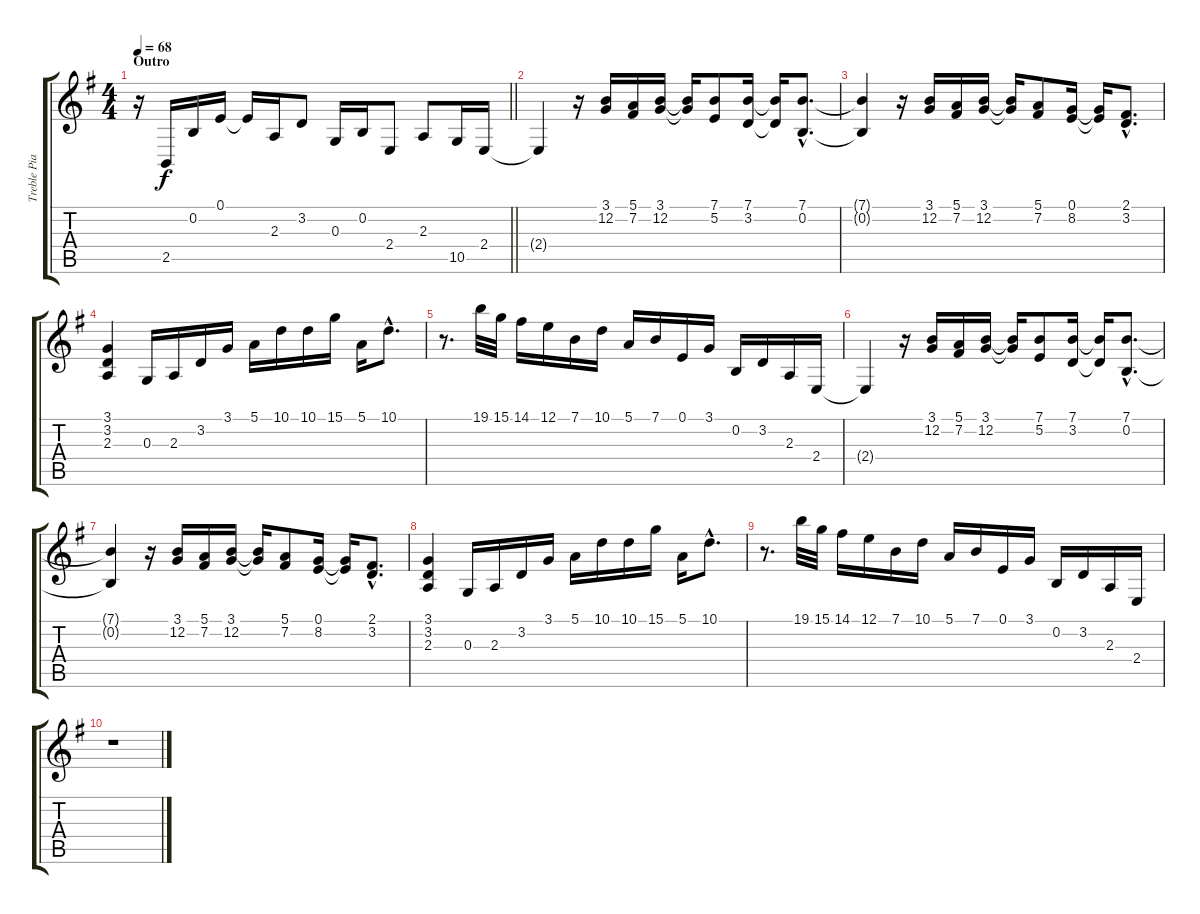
\track ("Treble Piano" "Treble Pia") {instrument acousticgrandpiano}
\staff {score tabs}
\tuning (E4 B3 G3 D3 A2 E2) {hide}
\ts (4 4)
\section ("" "Outro")
\tempo 68
\clef g2
\barLineRight lightlight
\ks g
r.16{dy f} 2.5.16 0.2.16 0.1.16 0.1{t}.16 2.3.16 3.2.8 0.3.16 0.2.16 2.4.8 2.3.8 10.5.16 2.4.16 |
2.4{t}.4 r.16 (3.1 12.2).16 (5.1 7.2).16 (3.1 12.2).16 (3.1{t} 12.2{t}).16 (7.1 5.2).8 (7.1 3.2).16 (7.1{t} 3.2{t}).16 (7.1{hac} 0.2{hac}).8{d} |
(7.1{t} 0.2{t}).4 r.16 (3.1 12.2).16 (5.1 7.2).16 (3.1 12.2).16 (3.1{t} 12.2{t}).16 (5.1 7.2).8 (0.1 8.2).16 (0.1{t} 8.2{t}).16 (2.1{hac} 3.2{hac}).8{d} |
(3.1 3.2 2.3).4 0.3.16 2.3.16 3.2.16 3.1.16 5.1.16 10.1.16 10.1.16 15.1.16 5.1.16 10.1{hac}.8{d} |
r.8{d} 19.1.32 15.1.32 14.1.16 12.1.16 7.1.16 10.1.16 5.1.16 7.1.16 0.1.16 3.1.16 0.2.16 3.2.16 2.3.16 2.4.16 |
2.4{t}.4 r.16 (3.1 12.2).16 (5.1 7.2).16 (3.1 12.2).16 (3.1{t} 12.2{t}).16 (7.1 5.2).8 (7.1 3.2).16 (7.1{t} 3.2{t}).16 (7.1{hac} 0.2{hac}).8{d} |
(7.1{t} 0.2{t}).4 r.16 (3.1 12.2).16 (5.1 7.2).16 (3.1 12.2).16 (3.1{t} 12.2{t}).16 (5.1 7.2).8 (0.1 8.2).16 (0.1{t} 8.2{t}).16 (2.1{hac} 3.2{hac}).8{d} |
(3.1 3.2 2.3).4 0.3.16 2.3.16 3.2.16 3.1.16 5.1.16 10.1.16 10.1.16 15.1.16 5.1.16 10.1{hac}.8{d} |
r.8{d} 19.1.32 15.1.32 14.1.16 12.1.16 7.1.16 10.1.16 5.1.16 7.1.16 0.1.16 3.1.16 0.2.16 3.2.16 2.3.16 2.4.16 |
r.1
